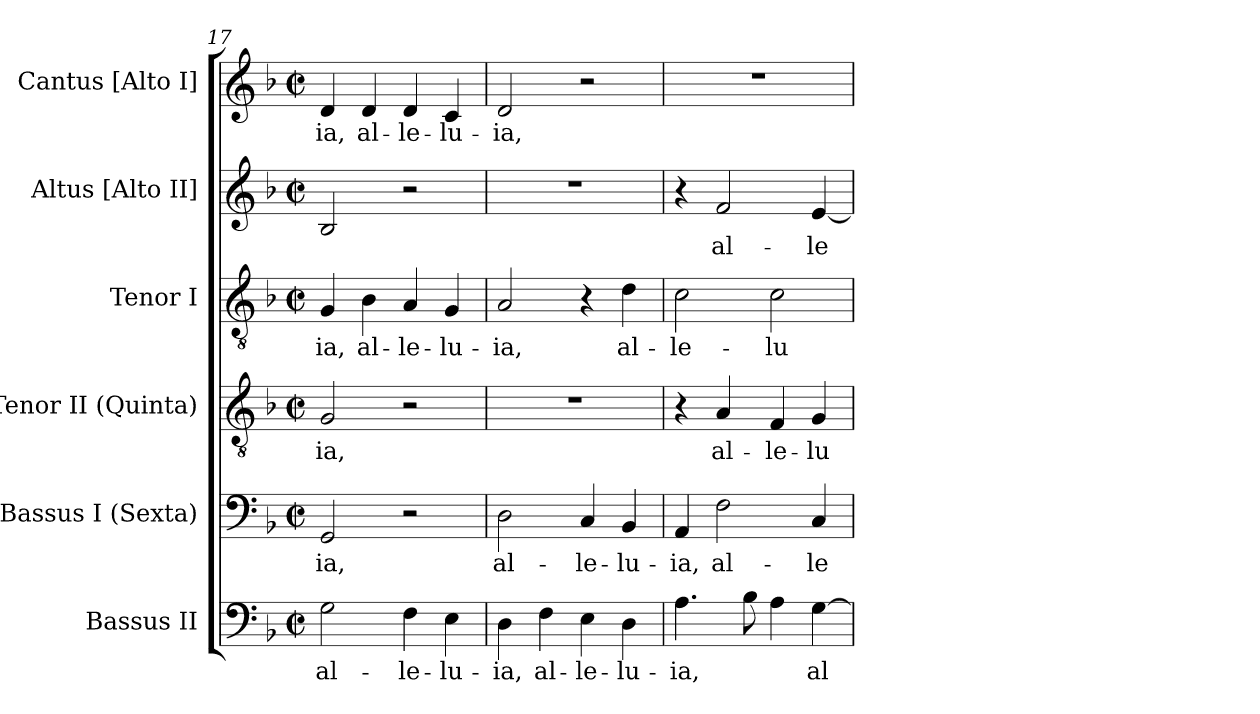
**kern	**text	**kern	**text	**kern	**text	**kern	**text	**kern	**text	**kern	**text
*part6	*part6	*part5	*part5	*part4	*part4	*part3	*part3	*part2	*part2	*part1	*part1
*staff6	*staff6	*staff5	*staff5	*staff4	*staff4	*staff3	*staff3	*staff2	*staff2	*staff1	*staff1
*I"Bassus II	*	*I"Bassus I (Sexta)	*	*I"Tenor II (Quinta)	*	*I"Tenor I	*	*I"Altus [Alto II]	*	*I"Cantus [Alto I]	*
*I'B.	*	*I'B.	*	*I'T.	*	*I'T.	*	*I'A.	*	*I'A.	*
*clefF4	*	*clefF4	*	*clefGv2	*	*clefGv2	*	*clefG2	*	*clefG2	*
*	*	*	*	*ITrd7c12	*	*ITrd7c12	*	*	*	*	*
*k[b-]	*	*k[b-]	*	*k[b-]	*	*k[b-]	*	*k[b-]	*	*k[b-]	*
*F:	*	*F:	*	*F:	*	*F:	*	*F:	*	*F:	*
*M2/2	*	*M2/2	*	*M2/2	*	*M2/2	*	*M2/2	*	*M2/2	*
*met(c|)	*	*met(c|)	*	*met(c|)	*	*met(c|)	*	*met(c|)	*	*met(c|)	*
=17	=17	=17	=17	=17	=17	=17	=17	=17	=17	=17	=17
!	!LO:LY:b:color=#000000	!	!	!	!	!	!	!	!	!	!
!	!	!	!LO:LY:b:color=#000000	!	!	!	!	!	!	!	!
!	!	!	!	!	!LO:LY:b:color=#000000	!	!	!	!	!	!
!	!	!	!	!	!	!	!LO:LY:b:color=#000000	!	!	!	!
!	!	!	!	!	!	!	!	!	!	!	!LO:LY:b:color=#000000
2Gi\	al-	2GGi/	-ia,	2GGi/	-ia,	4GGi/	-ia,	2B-i/	.	4di/	-ia,
!	!	!	!	!	!	!	!LO:LY:b:color=#000000	!	!	!	!
!	!	!	!	!	!	!	!	!	!	!	!LO:LY:b:color=#000000
.	.	.	.	.	.	4BB-i\	al-	.	.	4di/	al-
!	!LO:LY:b:color=#000000	!	!	!	!	!	!	!	!	!	!
!	!	!	!	!	!	!	!LO:LY:b:color=#000000	!	!	!	!
!	!	!	!	!	!	!	!	!	!	!	!LO:LY:b:color=#000000
4Fi\	-le-	2r	.	2r	.	4AAi/	-le-	2r	.	4di/	-le-
!	!LO:LY:b:color=#000000	!	!	!	!	!	!	!	!	!	!
!	!	!	!	!	!	!	!LO:LY:b:color=#000000	!	!	!	!
!	!	!	!	!	!	!	!	!	!	!	!LO:LY:b:color=#000000
4Ei\	-lu-	.	.	.	.	4GGi/	-lu-	.	.	4ci/	-lu-
!!LO:LB:g=z
=18	=18	=18	=18	=18	=18	=18	=18	=18	=18	=18	=18
!	!LO:LY:b:color=#000000	!	!	!	!	!	!	!	!	!	!
!	!	!	!LO:LY:b:color=#000000	!	!	!	!	!	!	!	!
!	!	!	!	!	!	!	!LO:LY:b:color=#000000	!	!	!	!
!	!	!	!	!	!	!	!	!	!	!	!LO:LY:b:color=#000000
4Di\	-ia,	2Di\	al-	1r	.	2AAi/	-ia,	1r	.	2di/	-ia,
!	!LO:LY:b:color=#000000	!	!	!	!	!	!	!	!	!	!
4Fi\	al-	.	.	.	.	.	.	.	.	.	.
!	!LO:LY:b:color=#000000	!	!	!	!	!	!	!	!	!	!
!	!	!	!LO:LY:b:color=#000000	!	!	!	!	!	!	!	!
4Ei\	-le-	4Ci/	-le-	.	.	4r	.	.	.	2r	.
!	!LO:LY:b:color=#000000	!	!	!	!	!	!	!	!	!	!
!	!	!	!LO:LY:b:color=#000000	!	!	!	!	!	!	!	!
!	!	!	!	!	!	!	!LO:LY:b:color=#000000	!	!	!	!
4Di\	-lu-	4BB-i/	-lu-	.	.	4Di\	al-	.	.	.	.
=19	=19	=19	=19	=19	=19	=19	=19	=19	=19	=19	=19
!	!LO:LY:b:color=#000000	!	!	!	!	!	!	!	!	!	!
!	!	!	!LO:LY:b:color=#000000	!	!	!	!	!	!	!	!
!	!	!	!	!	!	!	!LO:LY:b:color=#000000	!	!	!	!
4.Ai\	-ia,	4AAi/	-ia,	4r	.	2Ci\	-le-	4r	.	1r	.
!	!	!	!LO:LY:b:color=#000000	!	!	!	!	!	!	!	!
!	!	!	!	!	!LO:LY:b:color=#000000	!	!	!	!	!	!
!	!	!	!	!	!	!	!	!	!LO:LY:b:color=#000000	!	!
.	.	2Fi\	al-	4AAi/	al-	.	.	2fi/	al-	.	.
8B-i\	.	.	.	.	.	.	.	.	.	.	.
!	!	!	!	!	!LO:LY:b:color=#000000	!	!	!	!	!	!
!	!	!	!	!	!	!	!LO:LY:b:color=#000000	!	!	!	!
4Ai\	.	.	.	4FFi/	-le-	2Ci\	-lu-	.	.	.	.
!	!LO:LY:b:color=#000000	!	!	!	!	!	!	!	!	!	!
!	!	!	!LO:LY:b:color=#000000	!	!	!	!	!	!	!	!
!	!	!	!	!	!LO:LY:b:color=#000000	!	!	!	!	!	!
!	!	!	!	!	!	!	!	!	!LO:LY:b:color=#000000	!	!
[>4Gi\	al-	4Ci/	-le-	4GGi/	-lu-	.	.	[<4ei/	-le-	.	.
=	=	=	=	=	=	=	=	=	=	=	=
*-	*-	*-	*-	*-	*-	*-	*-	*-	*-	*-	*-
